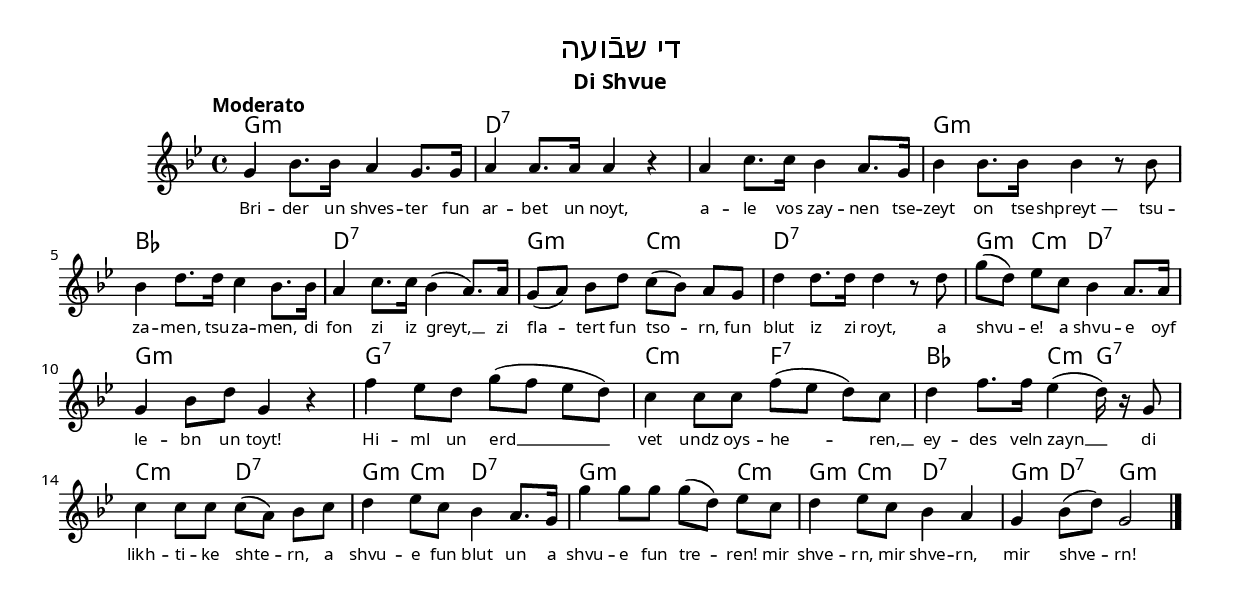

\header {
  title = "די שבֿועה"
  subtitle = "Di Shvue"
  }
\version "2.18.2"
\language "english"

#(set-global-staff-size 17)

end =
  #(define-music-function
    (parser location signature)
    (fraction?)
  #{
    \once \omit Staff.TimeSignature \time #signature
  #})

\layout {
  \context {  % Use Typewriter font for chord symbols
    \ChordNames {
      \set chordChanges = ##t
      \override ChordName.font-family = #'typewriter
      }
    }
  \context {  % Change font size for lyrics
    \Lyrics {
      \override LyricText.font-size = #'-1
      }
    }
  \context {  % Beam according to rhythm
    \Staff {
      \set Timing.beamExceptions = #'()
      }
    }
  }

\paper {      % Load fonts
  fonts = #
  (make-pango-font-tree
   "Linux Libertine"
   "Linux Biolinum"
   "Courier 10 Pitch"
   (/ (* staff-height pt) 2.5)
    )
  bookTitleMarkup = \markup {
    \override #'(baseline-skip . 3.5)
    \column {
      \fill-line { \fromproperty #'header:dedication }
      \override #'(baseline-skip . 3.5)
      \column {
        \fill-line {
          \override #'(font-name . "Drugulin CLM")
          \huge \larger \larger \bold
          \fromproperty #'header:title
          }
        \fill-line {
          \large \bold
          \fromproperty #'header:subtitle
          }
        \fill-line {
          \smaller \bold
          \fromproperty #'header:subsubtitle
          }
        \fill-line {
          \fromproperty #'header:meter
          \fromproperty #'header:arranger
          }
          \fill-line {
          \override #'(font-name . "Drugulin CLM")
          \fromproperty #'header:composer
          { \large \bold \fromproperty #'header:instrument }
          \override #'(font-name . "Drugulin CLM")
          \fromproperty #'header:poet
          }
        }
      }
    }
    scoreTitleMarkup = \markup {
      \column {
      \on-the-fly \print-all-headers { \bookTitleMarkup \hspace #1 }
      \fill-line {
        \null
        \override #'(font-name . "Drugulin CLM")
        \huge
        \lower #5
        \fromproperty #'header:piece
        }
      }
    }
  }


mel-a = \relative d' {
  g4 bf8. bf16 a4 g8. g16 |
  a4 a8. a16 a4 r |
  a c8. c16 bf4 a8. g16 |
  bf4 bf8. bf16 bf4 r8 bf |
  bf4  d8. d16 c4 bf8. bf16 |
  a4 c8. c16 bf4( a8.) a16 |
  g8( a) bf d c( bf) a g |
  d'4 d8. d16 d4 r8 d |
  g( d)ef c bf4 a8. a16 |
  g4 bf8 d g,4 r |
  f'4 ef8 d g( f ef d) |
  c4 c8 c f( ef d) c |
  d4 f8. f16 ef4( d16) r16 g,8  |
  c4 c8 c  c( a) bf c |
  d4 ef8 c bf4 a8. g16 |
  g'4 g8 g g( d) ef c |
  d4 ef8 c bf4 a |
  g bf8( d) g,2 
}
acc-a = \chordmode {
  g1:m |
  d:7 |
  d:7 |
  g:m |
  bf: |
  d:7 |
  g2:m c:m |
  d1:7 |
  g4:m c:m d2:7 |
  g1:m |
  g:7 |
  c2:m f:7 |
  bf: c4:m g:7 |
  c2:m d:7 |
  g4:m c:m  d2:7 |
  g:m  g4:m c:m |
  g:m c:m  d2:7 |
  g4:m d:7 g2:m
}

\score {
  <<
    \new ChordNames {
        \acc-a

        }
    \new Staff {
      \clef treble
      \key g \minor
      \time 4/4
      \tempo Moderato
      \new Voice = "melody" {
        \mel-a 
        \bar "|."
      }
    }
    \new Lyrics \lyricsto "melody" {
      Bri -- der un shves -- ter fun ar -- bet un noyt,
      a -- le vos zay -- nen tse -- zeyt on tse -- shpreyt_—
      tsu -- za -- men, tsu -- za -- men, di fon zi iz greyt, __
      zi fla -- tert fun tso -- rn, fun blut iz zi royt,
      a shvu -- e! a shvu -- e oyf le -- bn un toyt!
      Hi -- ml un erd __  vet undz oys -- he -- ren, __
      ey -- des veln zayn __ di likh -- ti -- ke shte -- rn,
      a shvu -- e fun blut un a shvu -- e fun tre -- ren!
      mir shve -- rn, mir shve -- rn, mir shve -- rn!
    }
  >>
}

